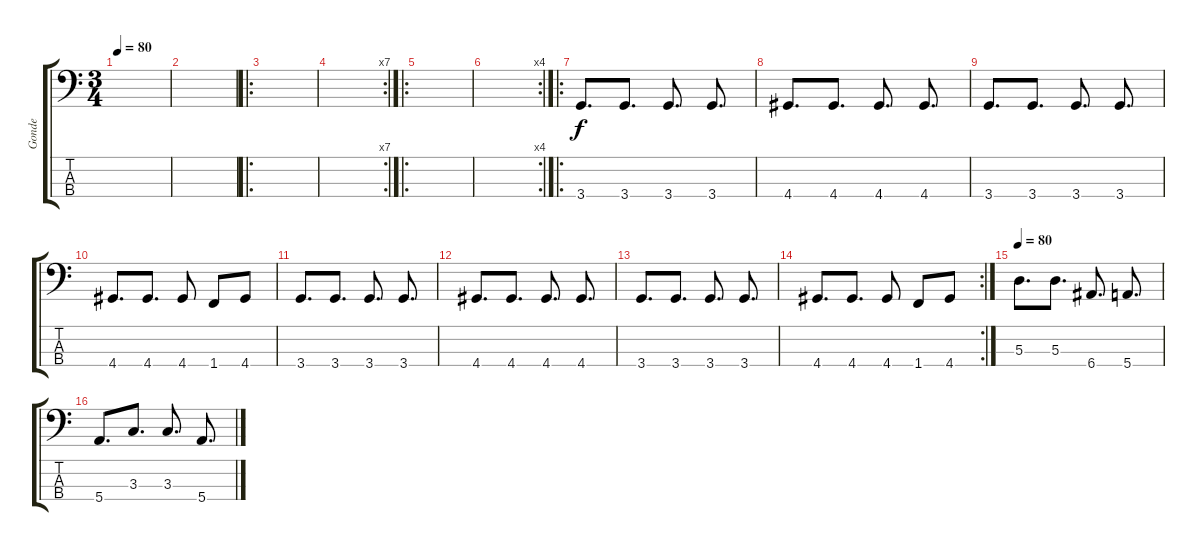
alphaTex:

\track ("Gonde" "Gonde") {instrument electricbasspick}
\staff {score tabs}
\tuning (G2 D2 A1 E1) {hide}
\ts (3 4)
\tempo 80
\clef f4
\ks c
|
|
\ro
|
\rc 7
|
\ro
|
\rc 4
|
\ro
3.4.8{d} 3.4.8{d} 3.4.8{d} 3.4.8{d} |
4.4.8{d} 4.4.8{d} 4.4.8{d} 4.4.8{d} |
3.4.8{d} 3.4.8{d} 3.4.8{d} 3.4.8{d} |
4.4.8{d} 4.4.8{d} 4.4.8 1.4.8 4.4.8 |
3.4.8{d} 3.4.8{d} 3.4.8{d} 3.4.8{d} |
4.4.8{d} 4.4.8{d} 4.4.8{d} 4.4.8{d} |
3.4.8{d} 3.4.8{d} 3.4.8{d} 3.4.8{d} |
\rc 2
4.4.8{d} 4.4.8{d} 4.4.8 1.4.8 4.4.8 |
\tempo 80
5.3.8{d} 5.3.8{d} 6.4.8{d} 5.4.8{d} |
5.4.8{d} 3.3.8{d} 3.3.8{d} 5.4.8{d}
